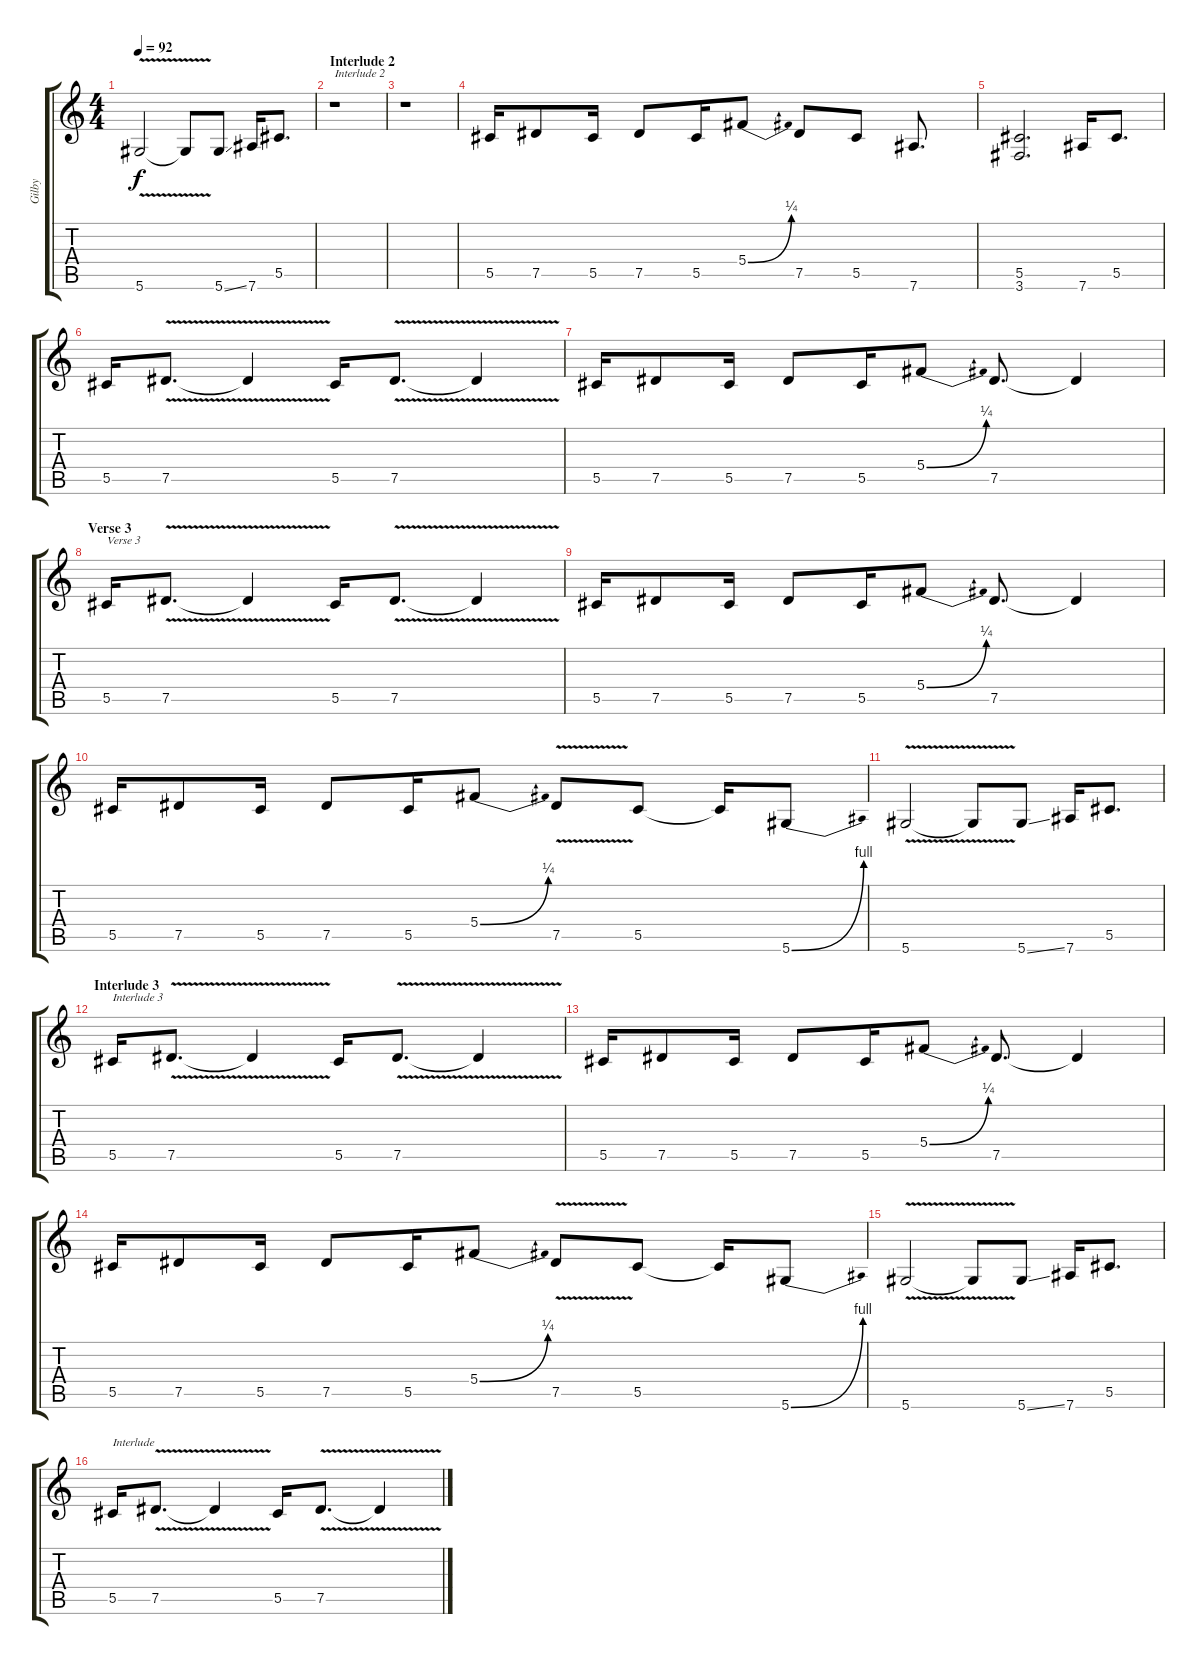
\track ("Gilby" "Gilby") {instrument distortionguitar}
\staff {score tabs}
\tuning (Eb4 Bb3 Gb3 Db3 Ab2 Eb2) {hide}
\ts (4 4)
\tempo 92
\clef g2
\ks c
5.6{v}.2{dy f} 5.6{t}.8 5.6{ss}.8 7.6.16 5.5.8{d} |
\section ("" "Interlude 2")
r.1{txt "Interlude 2"} |
r.1 |
5.5.16 7.5.8 5.5.16 7.5.8 5.5.16 5.4{be (bend 0 0 60 1)}.8 7.5.8 5.5.8 7.6.8{d} |
(5.5 3.6).2{d} 7.6.16 5.5.8{d} |
5.5.16 7.5{v}.8{d} 7.5{t}.4 5.5.16 7.5{v}.8{d} 7.5{t}.4 |
5.5.16 7.5.8 5.5.16 7.5.8 5.5.16 5.4{be (bend 0 0 60 1)}.8 7.5.8{d} 7.5{t}.4 |
\section ("" "Verse 3")
5.5.16{txt "Verse 3"} 7.5{v}.8{d} 7.5{t}.4 5.5.16 7.5{v}.8{d} 7.5{t}.4 |
5.5.16 7.5.8 5.5.16 7.5.8 5.5.16 5.4{be (bend 0 0 60 1)}.8 7.5.8{d} 7.5{t}.4 |
5.5.16 7.5.8 5.5.16 7.5.8 5.5.16 5.4{be (bend 0 0 60 1)}.8 7.5{v}.8 5.5.8 5.5{t}.16 5.6{be (bend 0 0 60 4)}.8 |
5.6{v}.2 5.6{t}.8 5.6{ss}.8 7.6.16 5.5.8{d} |
\section ("" "Interlude 3")
5.5.16{txt "Interlude 3"} 7.5{v}.8{d} 7.5{t}.4 5.5.16 7.5{v}.8{d} 7.5{t}.4 |
5.5.16 7.5.8 5.5.16 7.5.8 5.5.16 5.4{be (bend 0 0 60 1)}.8 7.5.8{d} 7.5{t}.4 |
5.5.16 7.5.8 5.5.16 7.5.8 5.5.16 5.4{be (bend 0 0 60 1)}.8 7.5{v}.8 5.5.8 5.5{t}.16 5.6{be (bend 0 0 60 4)}.8 |
5.6{v}.2 5.6{t}.8 5.6{ss}.8 7.6.16 5.5.8{d} |
5.5.16{txt "Interlude"} 7.5{v}.8{d} 7.5{t}.4 5.5.16 7.5{v}.8{d} 7.5{t}.4
